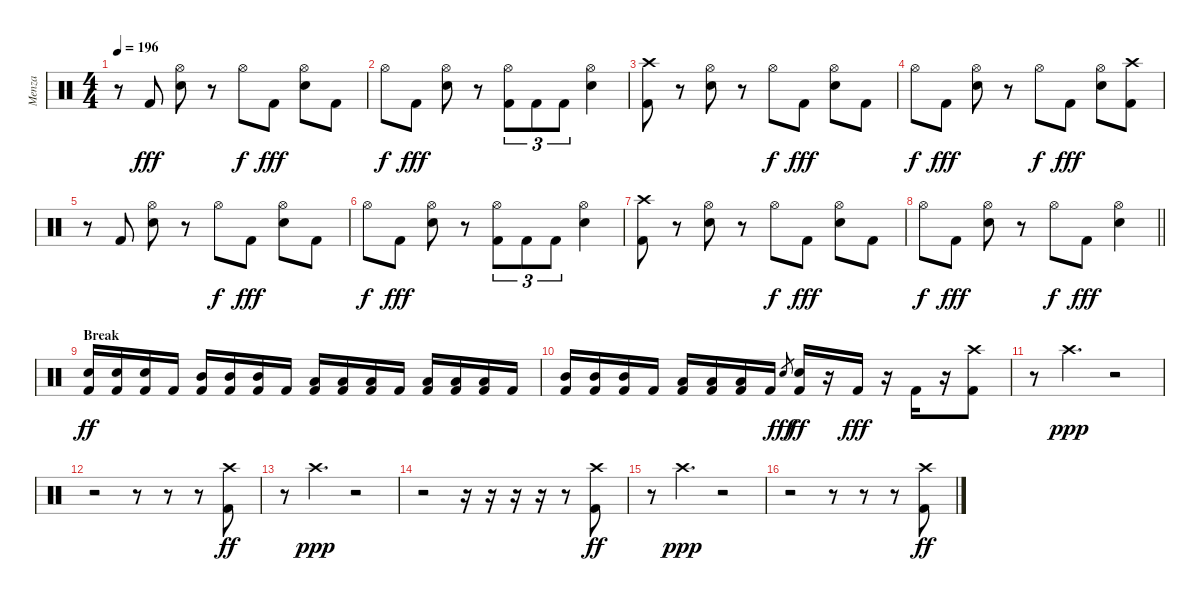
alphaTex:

\track ("Menza" "Menza") {instrument percussion}
\staff {score}
\articulation defaults
\ts (4 4)
\tempo 196
\clef neutral
\ks c
r.8{dy fff} "Kick (hit) 2".8 ("Hi-Hat (open)" "Snare (hit) 2").8 r.8 "Hi-Hat (open)".8{dy f} "Kick (hit) 2".8{dy fff} ("Hi-Hat (open)" "Snare (hit) 2").8 "Kick (hit) 2".8 |
"Hi-Hat (open)".8{dy f} "Kick (hit) 2".8{dy fff} ("Hi-Hat (open)" "Snare (hit) 2").8 r.8 ("Hi-Hat (open)" "Kick (hit) 2").8{tu (3 2)} "Kick (hit) 2".8{tu (3 2)} "Kick (hit) 2".8{tu (3 2)} ("Hi-Hat (open)" "Snare (hit) 2").4 |
("Crash high (hit)" "Kick (hit) 2").8 r.8 ("Hi-Hat (open)" "Snare (hit) 2").8 r.8 "Hi-Hat (open)".8{dy f} "Kick (hit) 2".8{dy fff} ("Hi-Hat (open)" "Snare (hit) 2").8 "Kick (hit) 2".8 |
"Hi-Hat (open)".8{dy f} "Kick (hit) 2".8{dy fff} ("Hi-Hat (open)" "Snare (hit) 2").8 r.8 "Hi-Hat (open)".8{dy f} "Kick (hit) 2".8{dy fff} ("Hi-Hat (open)" "Snare (hit) 2").8 ("Crash high (hit)" "Kick (hit) 2").8 |
r.8 "Kick (hit) 2".8 ("Hi-Hat (open)" "Snare (hit) 2").8 r.8 "Hi-Hat (open)".8{dy f} "Kick (hit) 2".8{dy fff} ("Hi-Hat (open)" "Snare (hit) 2").8 "Kick (hit) 2".8 |
"Hi-Hat (open)".8{dy f} "Kick (hit) 2".8{dy fff} ("Hi-Hat (open)" "Snare (hit) 2").8 r.8 ("Hi-Hat (open)" "Kick (hit) 2").8{tu (3 2)} "Kick (hit) 2".8{tu (3 2)} "Kick (hit) 2".8{tu (3 2)} ("Hi-Hat (open)" "Snare (hit) 2").4 |
("Crash high (hit)" "Kick (hit) 2").8 r.8 ("Hi-Hat (open)" "Snare (hit) 2").8 r.8 "Hi-Hat (open)".8{dy f} "Kick (hit) 2".8{dy fff} ("Hi-Hat (open)" "Snare (hit) 2").8 "Kick (hit) 2".8 |
\barLineRight lightlight "Hi-Hat (open)".8{dy f} "Kick (hit) 2".8{dy fff}
("Hi-Hat (open)" "Snare (hit) 2").8 r.8 "Hi-Hat (open)".8{dy f} "Kick (hit) 2".8{dy fff} ("Hi-Hat (open)" "Snare (hit) 2").4 |
\section ("" "Break")
("Snare (hit) 2" "Kick (hit) 2").16{dy ff} ("Snare (hit) 2" "Kick (hit) 2").16 ("Snare (hit) 2" "Kick (hit) 2").16 "Kick (hit) 2".16 ("Mid Tom (hit)" "Kick (hit) 2").16 ("Mid Tom (hit)" "Kick (hit) 2").16 ("Mid Tom (hit)" "Kick (hit) 2").16 "Kick (hit) 2".16 ("Low Tom (hit)" "Kick (hit) 2").16 ("Low Tom (hit)" "Kick (hit) 2").16 ("Low Tom (hit)" "Kick (hit) 2").16 "Kick (hit) 2".16 ("Low Floor Tom (hit)" "Kick (hit) 2").16 ("Low Floor Tom (hit)" "Kick (hit) 2").16 ("Low Floor Tom (hit)" "Kick (hit) 2").16 "Kick (hit) 2".16 |
("Mid Tom (hit)" "Kick (hit) 2").16 ("Mid Tom (hit)" "Kick (hit) 2").16 ("Mid Tom (hit)" "Kick (hit) 2").16 "Kick (hit) 2".16 ("Low Tom (hit)" "Kick (hit) 2").16 ("Low Tom (hit)" "Kick (hit) 2").16 ("Low Tom (hit)" "Kick (hit) 2").16 "Kick (hit) 2".16 "Snare (hit) 2".8{gr dy fff} ("Snare (hit) 2" "Kick (hit) 2").16{dy ff} r.16 "Kick (hit) 2".16{dy fff} r.16 "Kick (hit) 2".16 r.16 ("Crash high (hit)" "Kick (hit) 2").8 |
r.8 "Crash high (hit)".4{d dy ppp} r.2 |
r.2 r.8 r.8 r.8 ("Crash high (hit)" "Kick (hit) 2").8{dy ff} |
r.8 "Crash high (hit)".4{d dy ppp} r.2 |
r.2 r.16 r.16 r.16 r.16 r.8 ("Crash high (hit)" "Kick (hit) 2").8{dy ff} |
r.8 "Crash high (hit)".4{d dy ppp} r.2 |
r.2 r.8 r.8 r.8 ("Crash high (hit)" "Kick (hit) 2").8{dy ff}
